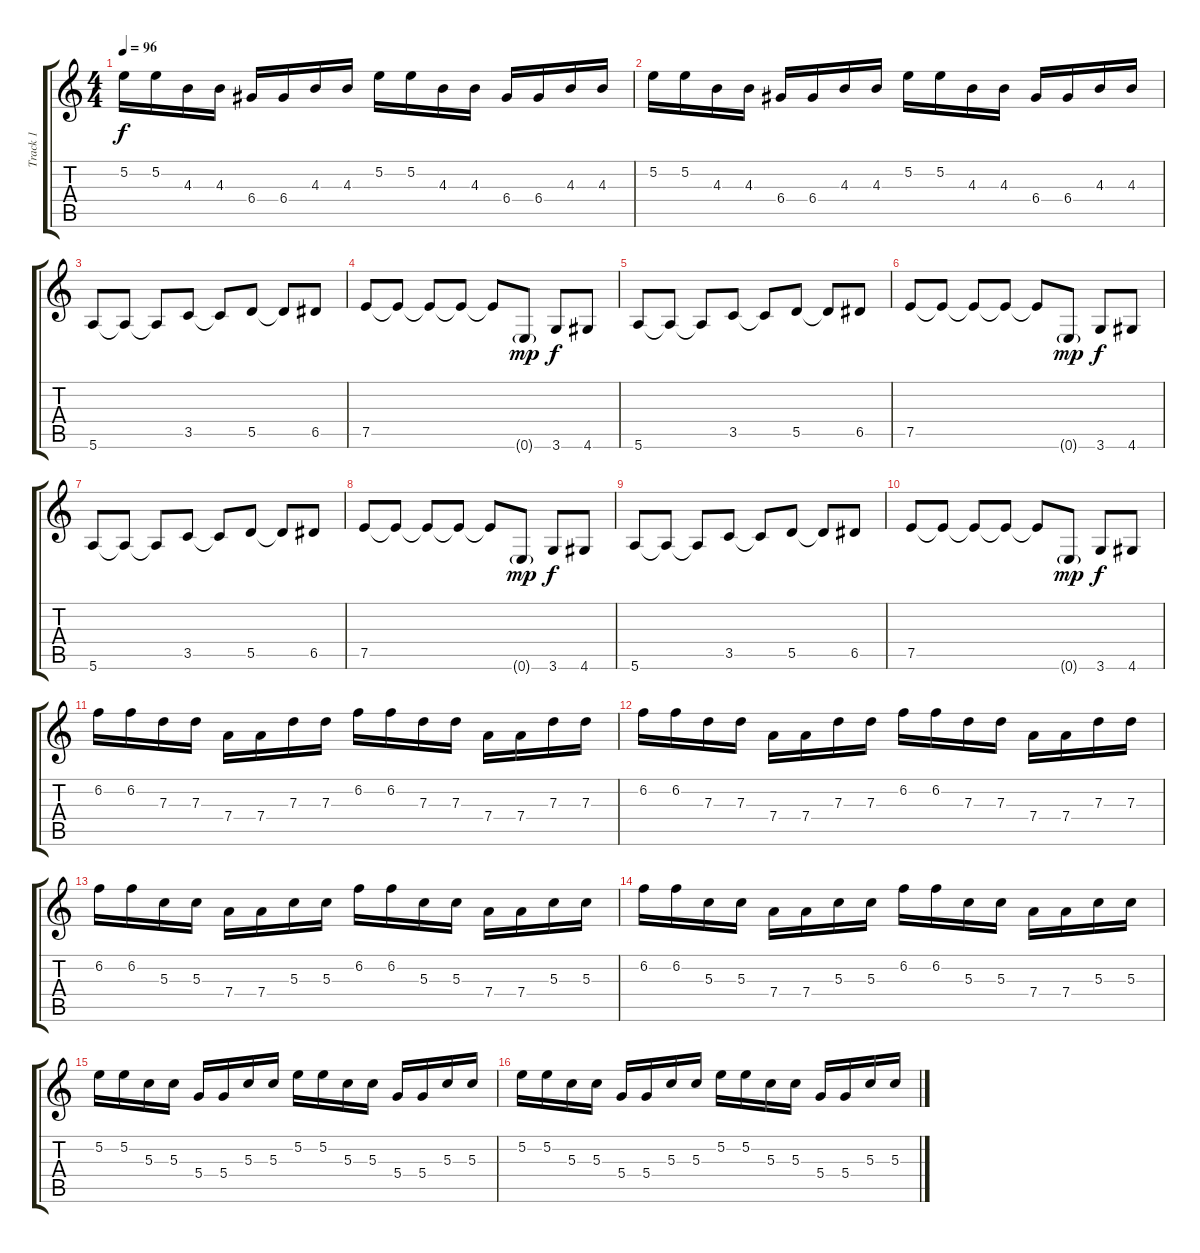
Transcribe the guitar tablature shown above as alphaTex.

\track ("Track 1" "Track 1") {instrument distortionguitar}
\staff {score tabs}
\tuning (E4 B3 G3 D3 A2 E2) {hide}
\ts (4 4)
\tempo 96
\clef g2
\ks c
5.2.16{dy f} 5.2.16 4.3.16 4.3.16 6.4.16 6.4.16 4.3.16 4.3.16 5.2.16 5.2.16 4.3.16 4.3.16 6.4.16 6.4.16 4.3.16 4.3.16 |
5.2.16 5.2.16 4.3.16 4.3.16 6.4.16 6.4.16 4.3.16 4.3.16 5.2.16 5.2.16 4.3.16 4.3.16 6.4.16 6.4.16 4.3.16 4.3.16 |
5.6.8 5.6{t}.8 5.6{t}.8 3.5.8 3.5{t}.8 5.5.8 5.5{t}.8 6.5.8 |
7.5.8 7.5{t}.8 7.5{t}.8 7.5{t}.8 7.5{t}.8 0.6{g}.8{dy mp} 3.6.8{dy f} 4.6.8 |
5.6.8 5.6{t}.8 5.6{t}.8 3.5.8 3.5{t}.8 5.5.8 5.5{t}.8 6.5.8 |
7.5.8 7.5{t}.8 7.5{t}.8 7.5{t}.8 7.5{t}.8 0.6{g}.8{dy mp} 3.6.8{dy f} 4.6.8 |
5.6.8 5.6{t}.8 5.6{t}.8 3.5.8 3.5{t}.8 5.5.8 5.5{t}.8 6.5.8 |
7.5.8 7.5{t}.8 7.5{t}.8 7.5{t}.8 7.5{t}.8 0.6{g}.8{dy mp} 3.6.8{dy f} 4.6.8 |
5.6.8 5.6{t}.8 5.6{t}.8 3.5.8 3.5{t}.8 5.5.8 5.5{t}.8 6.5.8 |
7.5.8 7.5{t}.8 7.5{t}.8 7.5{t}.8 7.5{t}.8 0.6{g}.8{dy mp} 3.6.8{dy f} 4.6.8 |
6.2.16 6.2.16 7.3.16 7.3.16 7.4.16 7.4.16 7.3.16 7.3.16 6.2.16 6.2.16 7.3.16 7.3.16 7.4.16 7.4.16 7.3.16 7.3.16 |
6.2.16 6.2.16 7.3.16 7.3.16 7.4.16 7.4.16 7.3.16 7.3.16 6.2.16 6.2.16 7.3.16 7.3.16 7.4.16 7.4.16 7.3.16 7.3.16 |
6.2.16 6.2.16 5.3.16 5.3.16 7.4.16 7.4.16 5.3.16 5.3.16 6.2.16 6.2.16 5.3.16 5.3.16 7.4.16 7.4.16 5.3.16 5.3.16 |
6.2.16 6.2.16 5.3.16 5.3.16 7.4.16 7.4.16 5.3.16 5.3.16 6.2.16 6.2.16 5.3.16 5.3.16 7.4.16 7.4.16 5.3.16 5.3.16 |
5.2.16 5.2.16 5.3.16 5.3.16 5.4.16 5.4.16 5.3.16 5.3.16 5.2.16 5.2.16 5.3.16 5.3.16 5.4.16 5.4.16 5.3.16 5.3.16 |
5.2.16 5.2.16 5.3.16 5.3.16 5.4.16 5.4.16 5.3.16 5.3.16 5.2.16 5.2.16 5.3.16 5.3.16 5.4.16 5.4.16 5.3.16 5.3.16
